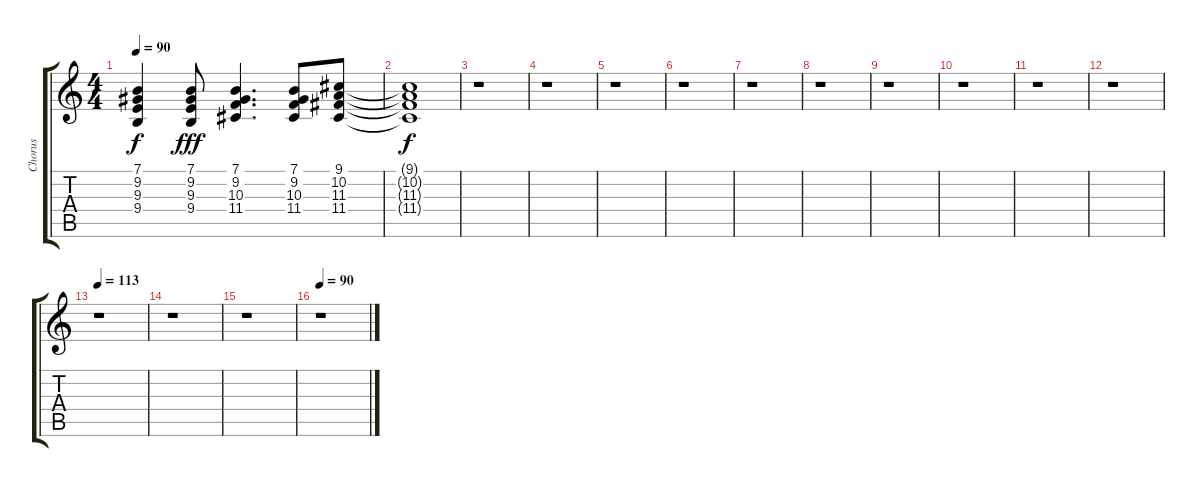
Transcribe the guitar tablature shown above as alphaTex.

\track ("Chorus" "Chorus") {instrument choiraahs}
\staff {score tabs}
\tuning (E4 B3 G3 D3 A2 E2) {hide}
\ts (4 4)
\tempo 90
\clef g2
\ks c
(7.1{t} 9.2{t} 9.3{t} 9.4{t}).4{dy f} (7.1 9.2 9.3 9.4).8{dy fff} (7.1 9.2 10.3 11.4).4{d} (7.1 9.2 10.3 11.4).8 (9.1 10.2 11.3 11.4).8 |
(9.1{t} 10.2{t} 11.3{t} 11.4{t}).1{dy f} |
r.1 |
r.1 |
r.1 |
r.1 |
r.1 |
r.1 |
r.1 |
r.1 |
r.1 |
r.1 |
\tempo 113
r.1 |
r.1 |
r.1 |
\tempo 90
r.1
